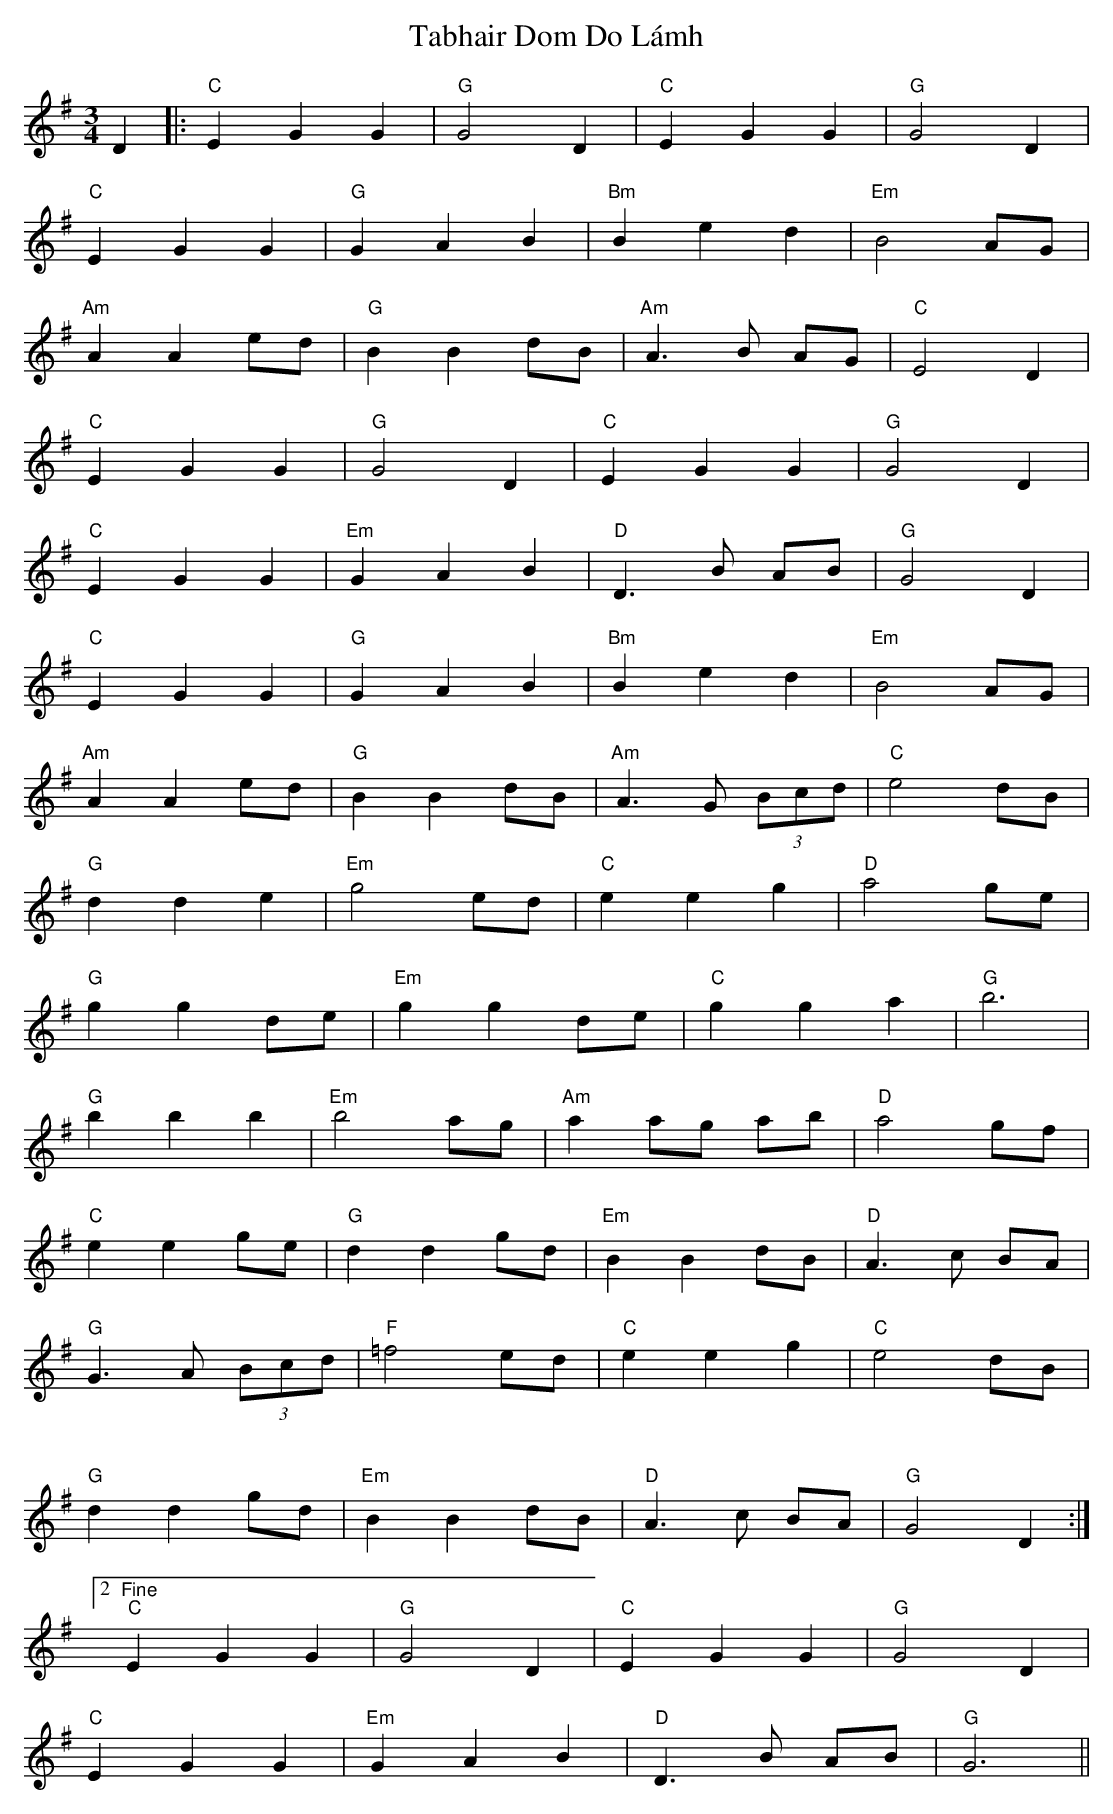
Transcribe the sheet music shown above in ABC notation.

X:1
T: Tabhair Dom Do Lámh
M: 3/4
L: 1/8
K: Gmaj
D2|:"C"E2 G2 G2|"G"G4 D2|"C"E2 G2 G2|"G"G4 D2|
"C"E2 G2 G2|"G"G2 A2 B2|"Bm"B2 e2 d2|"Em"B4 AG|
"Am"A2 A2 ed|"G"B2 B2 dB|"Am"A3 B AG|"C"E4 D2|
"C"E2 G2 G2|"G"G4 D2|"C"E2 G2 G2|"G"G4 D2|
"C"E2 G2 G2|"Em"G2 A2 B2|"D"D3 B AB|"G"G4 D2|
"C"E2 G2 G2|"G"G2 A2 B2|"Bm"B2 e2 d2|"Em"B4 AG|
"Am"A2 A2 ed|"G"B2 B2 dB|"Am"A3 G (3Bcd|"C"e4 dB|
"G"d2 d2 e2|"Em"g4 ed|"C"e2 e2 g2|"D"a4 ge|
"G"g2 g2 de|"Em"g2 g2 de|"C"g2 g2 a2|"G"b6|
"G"b2 b2 b2|"Em"b4 ag|"Am"a2 ag ab|"D"a4 gf|
"C"e2 e2 ge|"G"d2 d2 gd|"Em"B2 B2 dB|"D"A3 c BA|
"G"G3A (3Bcd|"F"=f4 ed|"C"e2 e2 g2|"C"e4 dB|
"G"d2 d2 gd|"Em"B2 B2 dB|"D"A3 c BA|"G"G4D2:|
[2 "Fine""C"E2 G2 G2|"G"G4 D2|"C"E2 G2 G2|"G"G4 D2|
"C"E2 G2 G2|"Em"G2 A2 B2|"D"D3 B AB|"G"G6||
